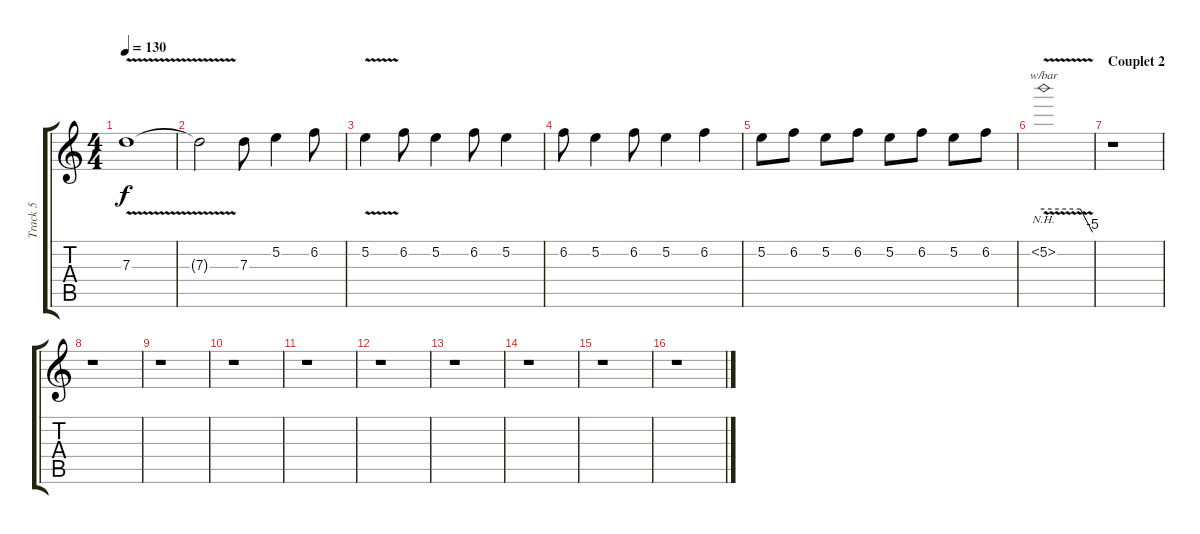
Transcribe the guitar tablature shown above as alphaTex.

\track ("Track 5" "Track 5") {instrument overdrivenguitar}
\staff {score tabs}
\tuning (E4 B3 G3 D3 A2 E2) {hide}
\ts (4 4)
\tempo 130
\clef g2
\ks c
7.3{v}.1{dy f} |
7.3{t}.2 7.3.8 5.2.4 6.2.8 |
5.2{v}.4 6.2.8 5.2.4 6.2.8 5.2.4 |
6.2.8 5.2.4 6.2.8 5.2.4 6.2.4 |
5.2.8 6.2.8 5.2.8 6.2.8 5.2.8 6.2.8 5.2.8 6.2.8 |
5.2{nh v}.1{tbe (custom default 0 0 45 0 60 -20)} |
\section ("" "Couplet 2")
r.1 |
r.1 |
r.1 |
r.1 |
r.1 |
r.1 |
r.1 |
r.1 |
r.1 |
r.1
